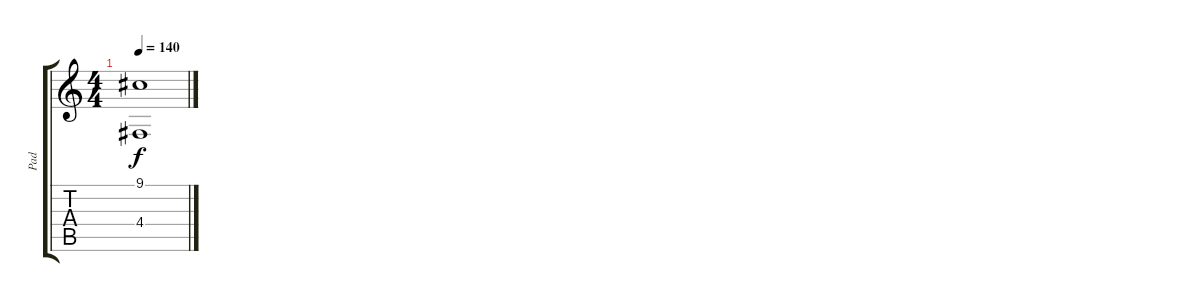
\track ("Pad" "Pad") {instrument pad2warm}
\staff {score tabs}
\tuning (E4 B3 G3 D3 A2 E2) {hide}
\ts (4 4)
\tempo 140
\clef g2
\ks c
(9.1{t} 4.4{t}).1{dy f}
